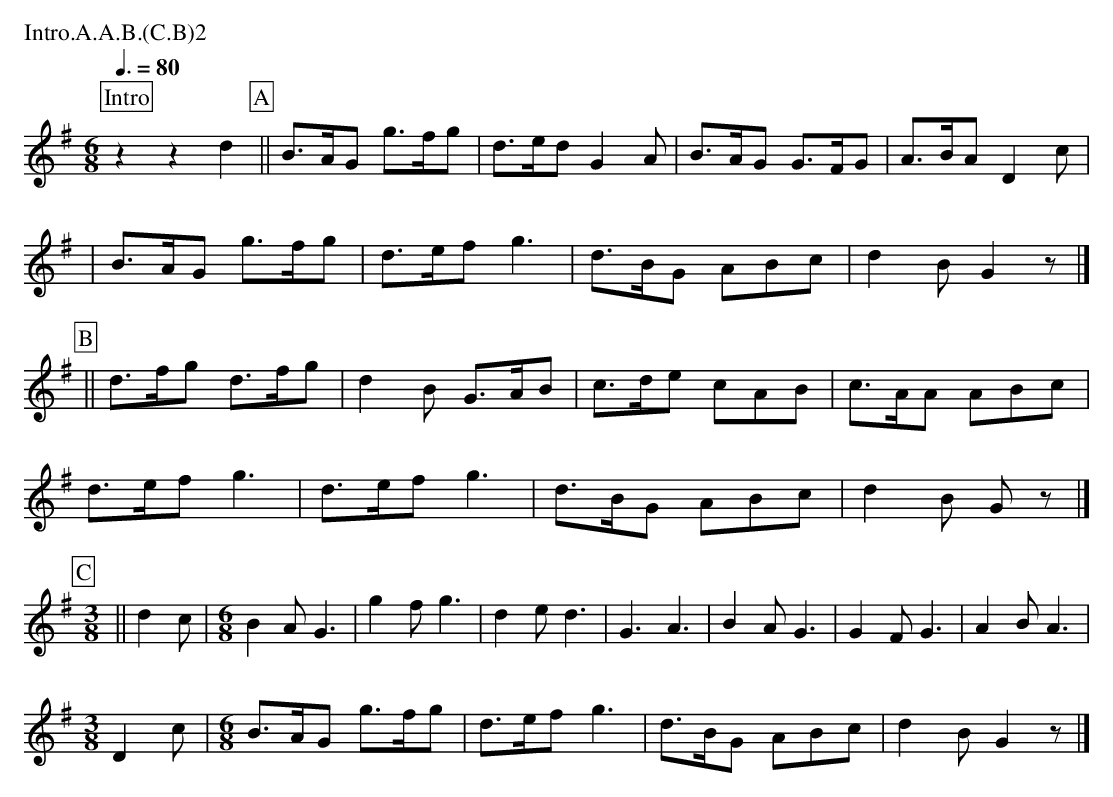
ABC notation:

X:1
T:Lumps of Plum Pudding Bledington
M:6/8
L:1/8
Q: 3/8=80
P:Intro.A.A.B.(C.B)2
K:Gmaj
P:Intro
z2z2d2\
P:A
||B>AG g>fg|d>ed G2A |B>AG G>FG|A>BA D2c|
|B>AG g>fg|d>ef g3 |d>BG ABc |d2B G2 z|]
P:B
||d>fg d>fg|d2B G>AB|c>de cAB |c>AA ABc|
d>ef g3 |d>ef g3 |d>BG ABc |d2B G z|]
P:C
M:3/8
L:1/8
||d2c|\
M:6/8
B2A G3|g2f g3|d2e d3|G3 A3|B2A G3|G2F G3|A2B A3|
M:3/8
L:1/8
D2c|\
M:6/8
B>AG g>fg|d>ef g3 |d>BG ABc |d2B G2 z|]
W:
W:
W: Figures:
W:OY - sh, ftj
W:FU - 6 bars of 4-step, sh, ftj
W:SSS- | ss(rt) | 4-step | ss(lt)| 4-step | HC | HC | 2PC | 2PC |
W:FC - RTB, LTB, RTB, LTB, 4-step, 4-step, sh, ftj
W:SSS- | ss(rt) | 4-step | ss(lt) | 4-step | HC | HC | 2PC | 2PC |
W:UC - 4UC, 4-step, 4-step, sh, ftj
W:SSS- | ss(rt) | 4-step | ss(lt) | 4-step | HC | HC | 2PC | 2PC |
W:
W:SSS in more detail:
W:Starts with closed side step right (Right foot over Left - r,l,r,l)
W:Then normal 4-step to the front - r,l,r,hop.
W:Then side closed step Left (left foot over right - l,r,l,r)
W:Then ftj
W:
W:==================
W:Lumps of plum pudding and pieces of pie,
W:Me mother she gave me for telling a lie;
W:She gave me so much I fear I shall die
W:From lumps of plum pudding and pieces of pie.
W:
W:Lumps of plum pudding = bruises,  pieces of pie = a black eye
